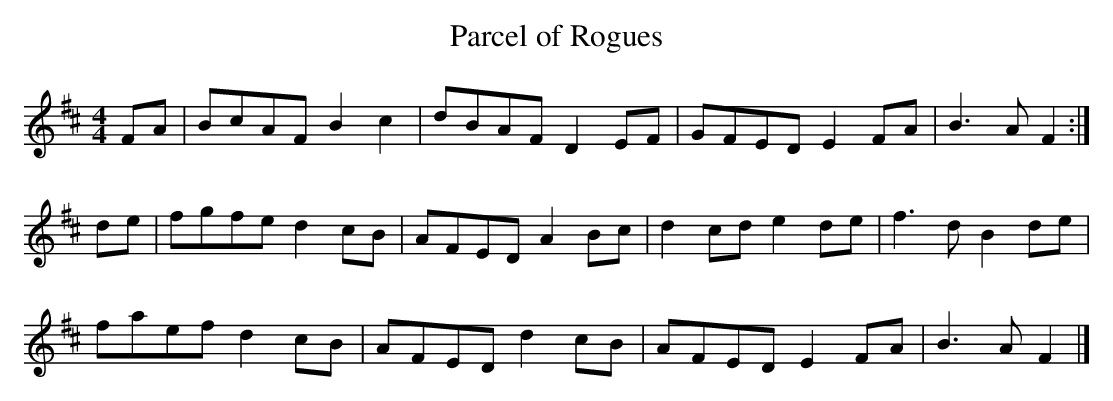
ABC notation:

X:1
T:Parcel of Rogues
M:4/4
L:1/8
K:Bm
FA|BcAF B2 c2|dBAF D2 EF|GFED E2 FA|B3 A F2:|]
de|fgfe d2 cB|AFED A2 Bc|d2 cd e2 de|f3 d B2 de|
faef d2 cB|AFED d2 cB|AFED E2 FA|B3 A F2|]
